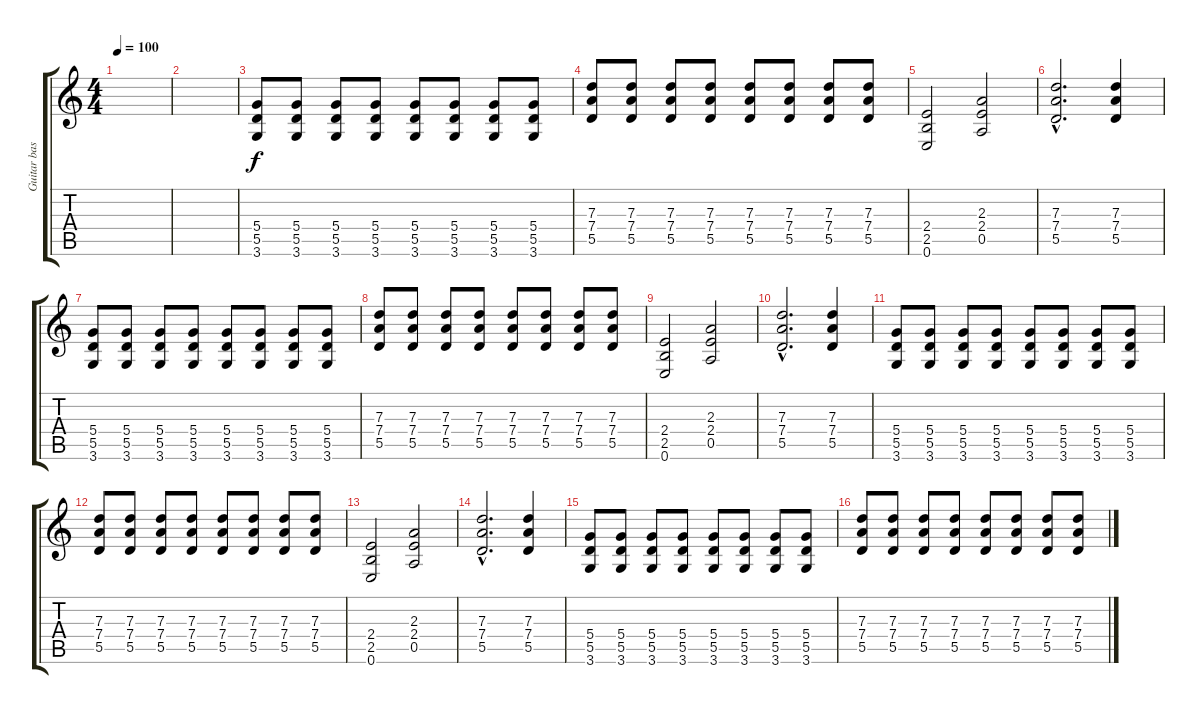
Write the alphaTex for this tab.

\track ("Guitar base" "Guitar bas") {instrument overdrivenguitar}
\staff {score tabs}
\tuning (E4 B3 G3 D3 A2 E2) {hide}
\ts (4 4)
\tempo 100
\clef g2
\ks c
|
|
(5.4 5.5 3.6).8 (5.4 5.5 3.6).8 (5.4 5.5 3.6).8 (5.4 5.5 3.6).8 (5.4 5.5 3.6).8 (5.4 5.5 3.6).8 (5.4 5.5 3.6).8 (5.4 5.5 3.6).8 |
(7.3 7.4 5.5).8 (7.3 7.4 5.5).8 (7.3 7.4 5.5).8 (7.3 7.4 5.5).8 (7.3 7.4 5.5).8 (7.3 7.4 5.5).8 (7.3 7.4 5.5).8 (7.3 7.4 5.5).8 |
(2.4 2.5 0.6).2 (2.3 2.4 0.5).2 |
(7.3{hac} 7.4{hac} 5.5{hac}).2{d} (7.3 7.4 5.5).4 |
(5.4 5.5 3.6).8 (5.4 5.5 3.6).8 (5.4 5.5 3.6).8 (5.4 5.5 3.6).8 (5.4 5.5 3.6).8 (5.4 5.5 3.6).8 (5.4 5.5 3.6).8 (5.4 5.5 3.6).8 |
(7.3 7.4 5.5).8 (7.3 7.4 5.5).8 (7.3 7.4 5.5).8 (7.3 7.4 5.5).8 (7.3 7.4 5.5).8 (7.3 7.4 5.5).8 (7.3 7.4 5.5).8 (7.3 7.4 5.5).8 |
(2.4 2.5 0.6).2 (2.3 2.4 0.5).2 |
(7.3{hac} 7.4{hac} 5.5{hac}).2{d} (7.3 7.4 5.5).4 |
(5.4 5.5 3.6).8 (5.4 5.5 3.6).8 (5.4 5.5 3.6).8 (5.4 5.5 3.6).8 (5.4 5.5 3.6).8 (5.4 5.5 3.6).8 (5.4 5.5 3.6).8 (5.4 5.5 3.6).8 |
(7.3 7.4 5.5).8 (7.3 7.4 5.5).8 (7.3 7.4 5.5).8 (7.3 7.4 5.5).8 (7.3 7.4 5.5).8 (7.3 7.4 5.5).8 (7.3 7.4 5.5).8 (7.3 7.4 5.5).8 |
(2.4 2.5 0.6).2 (2.3 2.4 0.5).2 |
(7.3{hac} 7.4{hac} 5.5{hac}).2{d} (7.3 7.4 5.5).4 |
(5.4 5.5 3.6).8 (5.4 5.5 3.6).8 (5.4 5.5 3.6).8 (5.4 5.5 3.6).8 (5.4 5.5 3.6).8 (5.4 5.5 3.6).8 (5.4 5.5 3.6).8 (5.4 5.5 3.6).8 |
(7.3 7.4 5.5).8 (7.3 7.4 5.5).8 (7.3 7.4 5.5).8 (7.3 7.4 5.5).8 (7.3 7.4 5.5).8 (7.3 7.4 5.5).8 (7.3 7.4 5.5).8 (7.3 7.4 5.5).8
